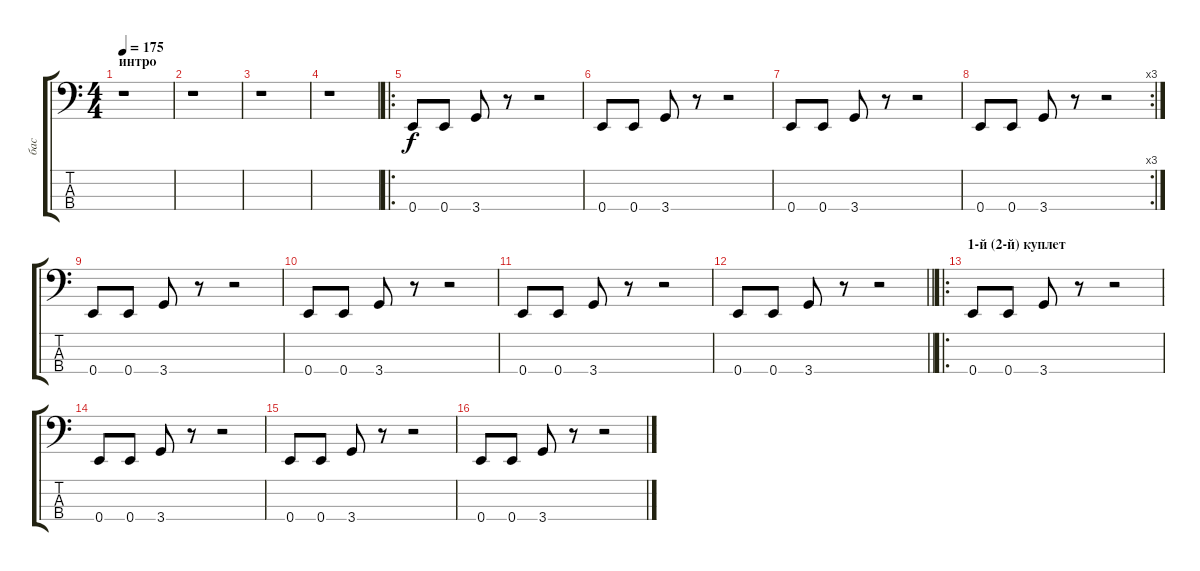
\track ("бас" "бас") {instrument electricbasspick}
\staff {score tabs}
\tuning (G2 D2 A1 E1) {hide}
\ts (4 4)
\section ("" "интро")
\tempo 175
\clef f4
\ks c
r.1{dy f instrument electricbasspick} |
r.1 |
r.1 |
r.1 |
\ro
0.4.8 0.4.8 3.4.8 r.8 r.2 |
0.4.8 0.4.8 3.4.8 r.8 r.2 |
0.4.8 0.4.8 3.4.8 r.8 r.2 |
\rc 3
0.4.8 0.4.8 3.4.8 r.8 r.2 |
0.4.8 0.4.8 3.4.8 r.8 r.2 |
0.4.8 0.4.8 3.4.8 r.8 r.2 |
0.4.8 0.4.8 3.4.8 r.8 r.2 |
\barLineRight lightlight
0.4.8 0.4.8 3.4.8 r.8 r.2 |
\ro
\section ("" "1-й (2-й) куплет")
0.4.8 0.4.8 3.4.8 r.8 r.2 |
0.4.8 0.4.8 3.4.8 r.8 r.2 |
0.4.8 0.4.8 3.4.8 r.8 r.2 |
0.4.8 0.4.8 3.4.8 r.8 r.2
